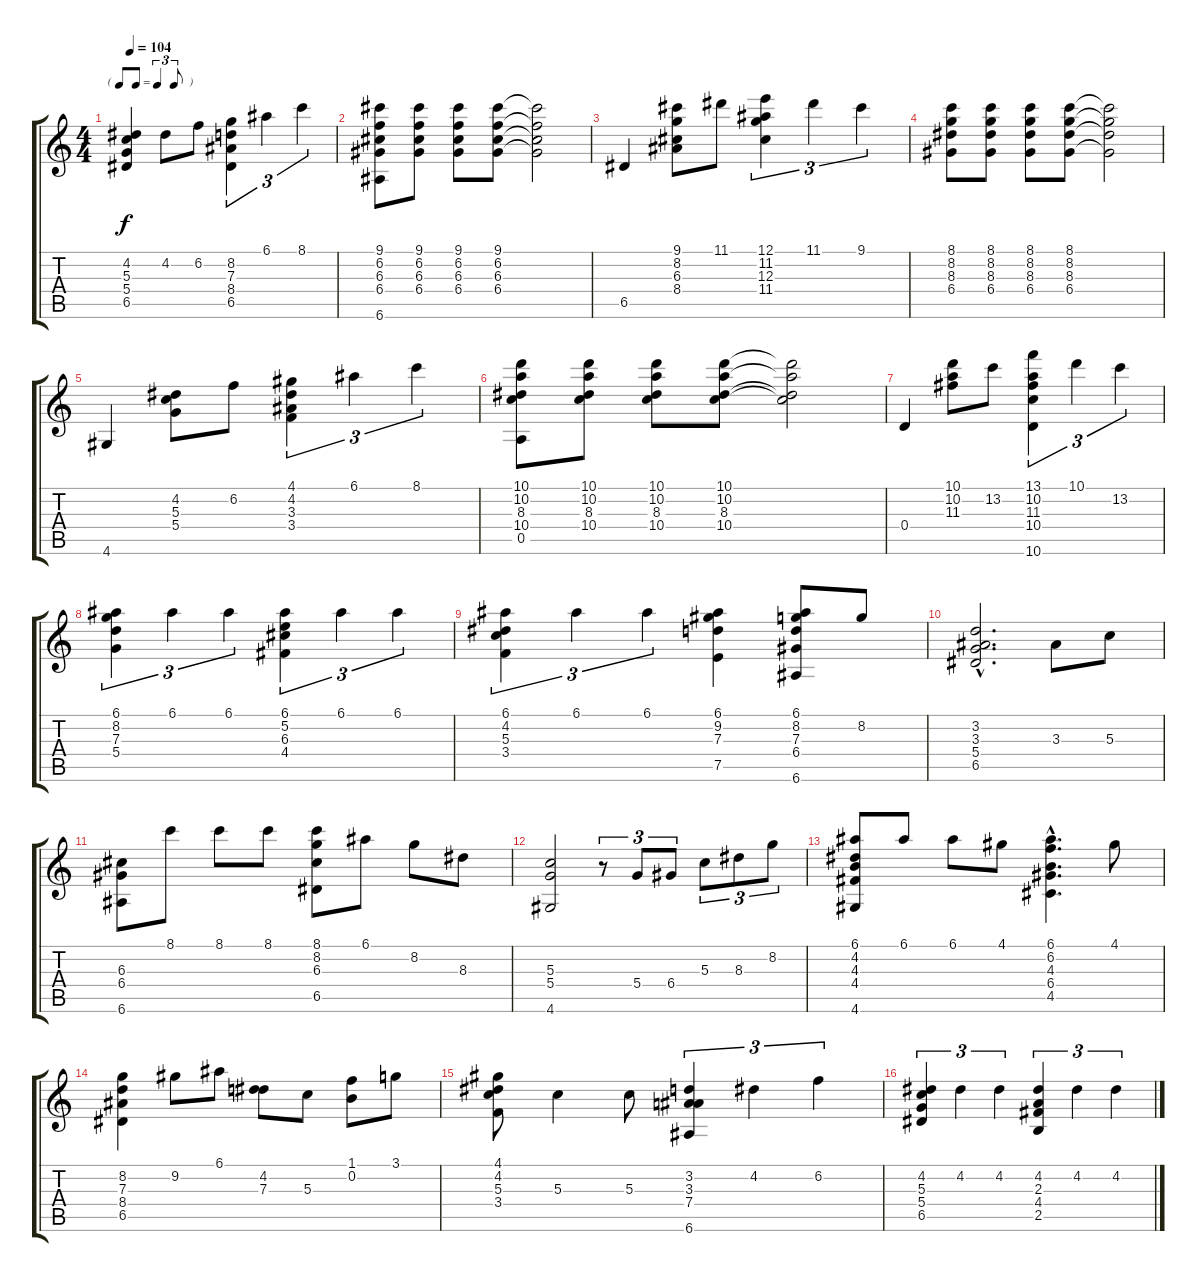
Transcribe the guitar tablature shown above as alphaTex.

\track "" {instrument acousticguitarnylon}
\staff {score tabs}
\tuning (E4 B3 G3 D3 A2 E2) {hide}
\ts (4 4)
\tf triplet8th
\tempo 104
\clef g2
\ks c
(4.2 5.3 5.4 6.5).4{dy f} 4.2.8 6.2.8 (8.2 7.3 8.4 6.5).4{tu (3 2)} 6.1.4{tu (3 2)} 8.1.4{tu (3 2)} |
(9.1 6.2 6.3 6.4 6.6).8 (9.1 6.2 6.3 6.4).8 (9.1 6.2 6.3 6.4).8 (9.1 6.2 6.3 6.4).8 (9.1{t} 6.2{t} 6.3{t} 6.4{t}).2 |
6.5.4 (9.1 8.2 6.3 8.4).8 11.1.8 (12.1 11.2 12.3 11.4).4{tu (3 2)} 11.1.4{tu (3 2)} 9.1.4{tu (3 2)} |
(8.1 8.2 8.3 6.4).8 (8.1 8.2 8.3 6.4).8 (8.1 8.2 8.3 6.4).8 (8.1 8.2 8.3 6.4).8 (8.1{t} 8.2{t} 8.3{t} 6.4{t}).2 |
4.6.4 (4.2 5.3 5.4).8 6.2.8 (4.1 4.2 3.3 3.4).4{tu (3 2)} 6.1.4{tu (3 2)} 8.1.4{tu (3 2)} |
(10.1 10.2 8.3 10.4 0.5).8 (10.1 10.2 8.3 10.4).8 (10.1 10.2 8.3 10.4).8 (10.1 10.2 8.3 10.4).8 (10.1{t} 10.2{t} 8.3{t} 10.4{t}).2 |
0.4.4 (10.1 10.2 11.3).8 13.2.8 (13.1 10.2 11.3 10.4 10.6).4{tu (3 2)} 10.1.4{tu (3 2)} 13.2.4{tu (3 2)} |
(6.1 8.2 7.3 5.4).4{tu (3 2)} 6.1.4{tu (3 2)} 6.1.4{tu (3 2)} (6.1 5.2 6.3 4.4).4{tu (3 2)} 6.1.4{tu (3 2)} 6.1.4{tu (3 2)} |
(6.1 4.2 5.3 3.4).4{tu (3 2)} 6.1.4{tu (3 2)} 6.1.4{tu (3 2)} (6.1 9.2 7.3 7.5).4 (6.1 8.2 7.3 6.4 6.6).8 8.2.8 |
(3.2{hac} 3.3{hac} 5.4{hac} 6.5{hac}).2{d} 3.3.8 5.3.8 |
(6.3 6.4 6.6).8 8.1.8 8.1.8 8.1.8 (8.1 8.2 6.3 6.5).8 6.1.8 8.2.8 8.3.8 |
(5.3 5.4 4.6).2 r.8{tu (3 2)} 5.4.8{tu (3 2)} 6.4.8{tu (3 2)} 5.3.8{tu (3 2)} 8.3.8{tu (3 2)} 8.2.8{tu (3 2)} |
(6.1 4.2 4.3 4.4 4.6).8 6.1.8 6.1.8 4.1.8 (6.1{hac} 6.2{hac} 4.3{hac} 6.4{hac} 4.5{hac}).4{d} 4.1.8 |
(8.2 7.3 8.4 6.5).4 9.2.8 6.1.8 (4.2 7.3).8 5.3.8 (1.1 0.2).8 3.1.8 |
(4.1 4.2 5.3 3.4).8 5.3.4 5.3.8 (3.2 3.3 7.4 6.6).4{tu (3 2)} 4.2.4{tu (3 2)} 6.2.4{tu (3 2)} |
(4.2 5.3 5.4 6.5).4{tu (3 2)} 4.2.4{tu (3 2)} 4.2.4{tu (3 2)} (4.2 2.3 4.4 2.5).4{tu (3 2)} 4.2.4{tu (3 2)} 4.2.4{tu (3 2)}
